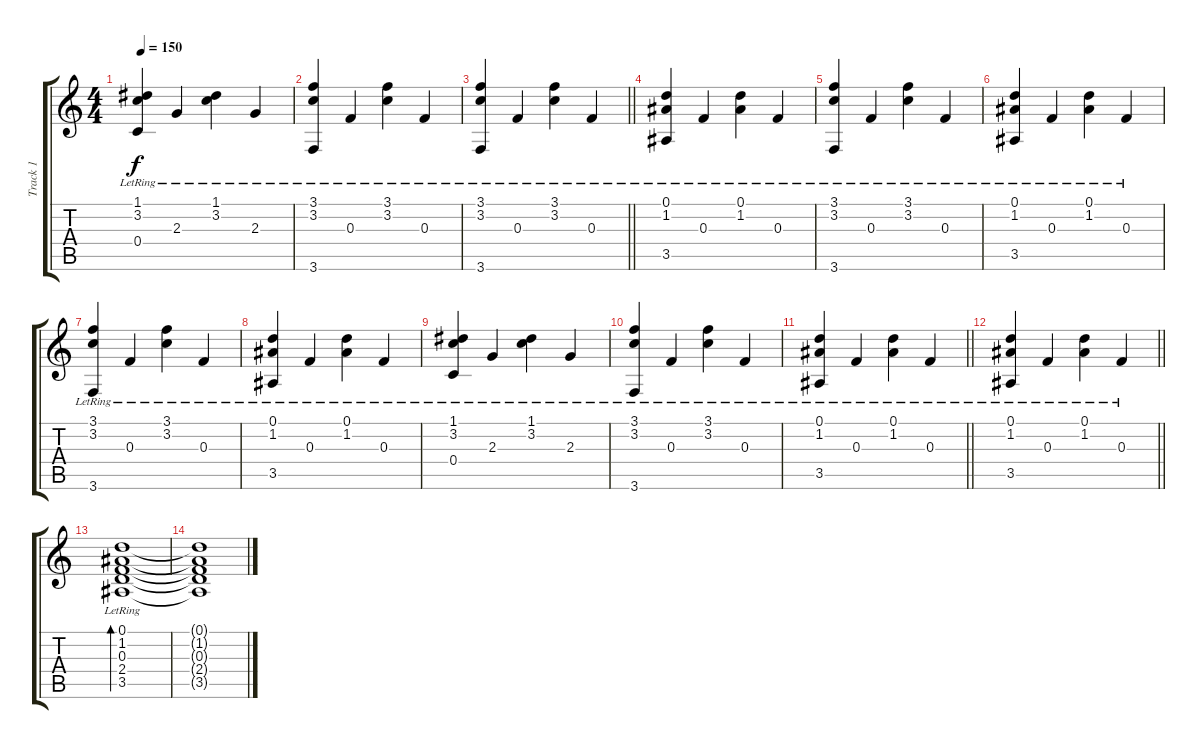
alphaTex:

\track ("Track 1" "Track 1") {instrument acousticguitarnylon}
\staff {score tabs}
\tuning (D4 A3 F3 C3 G2 D2) {hide}
\ts (4 4)
\tempo 150
\clef g2
\ks c
(1.1{lr} 3.2{lr} 0.4{lr}).4{dy f} 2.3{lr}.4 (1.1{lr} 3.2{lr}).4 2.3{lr}.4 |
(3.1{lr} 3.2{lr} 3.6{lr}).4 0.3{lr}.4 (3.1{lr} 3.2{lr}).4 0.3{lr}.4 |
\barLineRight lightlight
(3.1{lr} 3.2{lr} 3.6{lr}).4 0.3{lr}.4 (3.1{lr} 3.2{lr}).4 0.3{lr}.4 |
(0.1{lr} 1.2{lr} 3.5{lr}).4 0.3{lr}.4 (0.1{lr} 1.2{lr}).4 0.3{lr}.4 |
(3.1{lr} 3.2{lr} 3.6{lr}).4 0.3{lr}.4 (3.1{lr} 3.2{lr}).4 0.3{lr}.4 |
(0.1{lr} 1.2{lr} 3.5{lr}).4 0.3{lr}.4 (0.1{lr} 1.2{lr}).4 0.3{lr}.4 |
(3.1{lr} 3.2{lr} 3.6{lr}).4 0.3{lr}.4 (3.1{lr} 3.2{lr}).4 0.3{lr}.4 |
(0.1{lr} 1.2{lr} 3.5{lr}).4 0.3{lr}.4 (0.1{lr} 1.2{lr}).4 0.3{lr}.4 |
(1.1{lr} 3.2{lr} 0.4{lr}).4 2.3{lr}.4 (1.1{lr} 3.2{lr}).4 2.3{lr}.4 |
(3.1{lr} 3.2{lr} 3.6{lr}).4 0.3{lr}.4 (3.1{lr} 3.2{lr}).4 0.3{lr}.4 |
\barLineRight lightlight
(0.1{lr} 1.2{lr} 3.5{lr}).4 0.3{lr}.4 (0.1{lr} 1.2{lr}).4 0.3{lr}.4 |
\barLineRight lightlight
(0.1{lr} 1.2{lr} 3.5{lr}).4 0.3{lr}.4 (0.1{lr} 1.2{lr}).4 0.3{lr}.4 |
(0.1{lr} 1.2{lr} 0.3{lr} 2.4{lr} 3.5{lr}).1{bd 480} |
(0.1{t} 1.2{t} 0.3{t} 2.4{t} 3.5{t}).1
